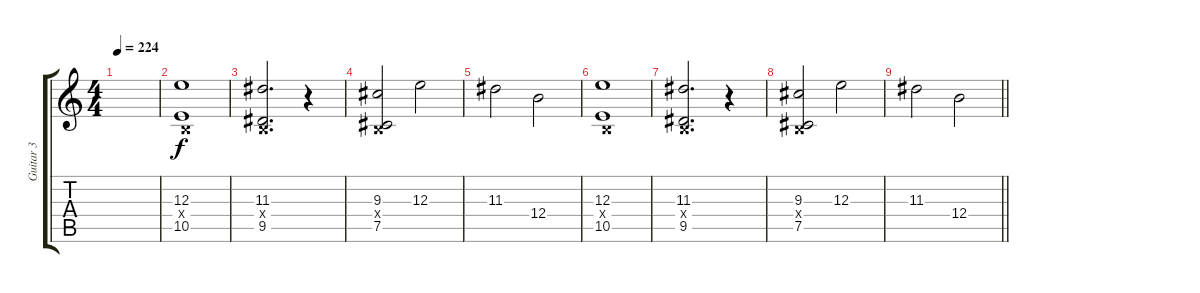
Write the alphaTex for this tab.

\track ("Guitar 3" "Guitar 3") {instrument distortionguitar}
\staff {score tabs}
\tuning (Db4 Ab3 E3 B2 Gb2 Db2) {hide}
\ts (4 4)
\tempo 224
\clef g2
\ks c
|
(12.3 0.4{x} 10.5).1{balance 8} |
(11.3 0.4{x} 9.5).2{d} r.4 |
(9.3 0.4{x} 7.5).2 12.3.2 |
11.3.2 12.4.2 |
(12.3 0.4{x} 10.5).1{balance 11} |
(11.3 0.4{x} 9.5).2{d} r.4 |
(9.3 0.4{x} 7.5).2 12.3.2 |
\barLineRight lightlight
11.3.2 12.4.2
